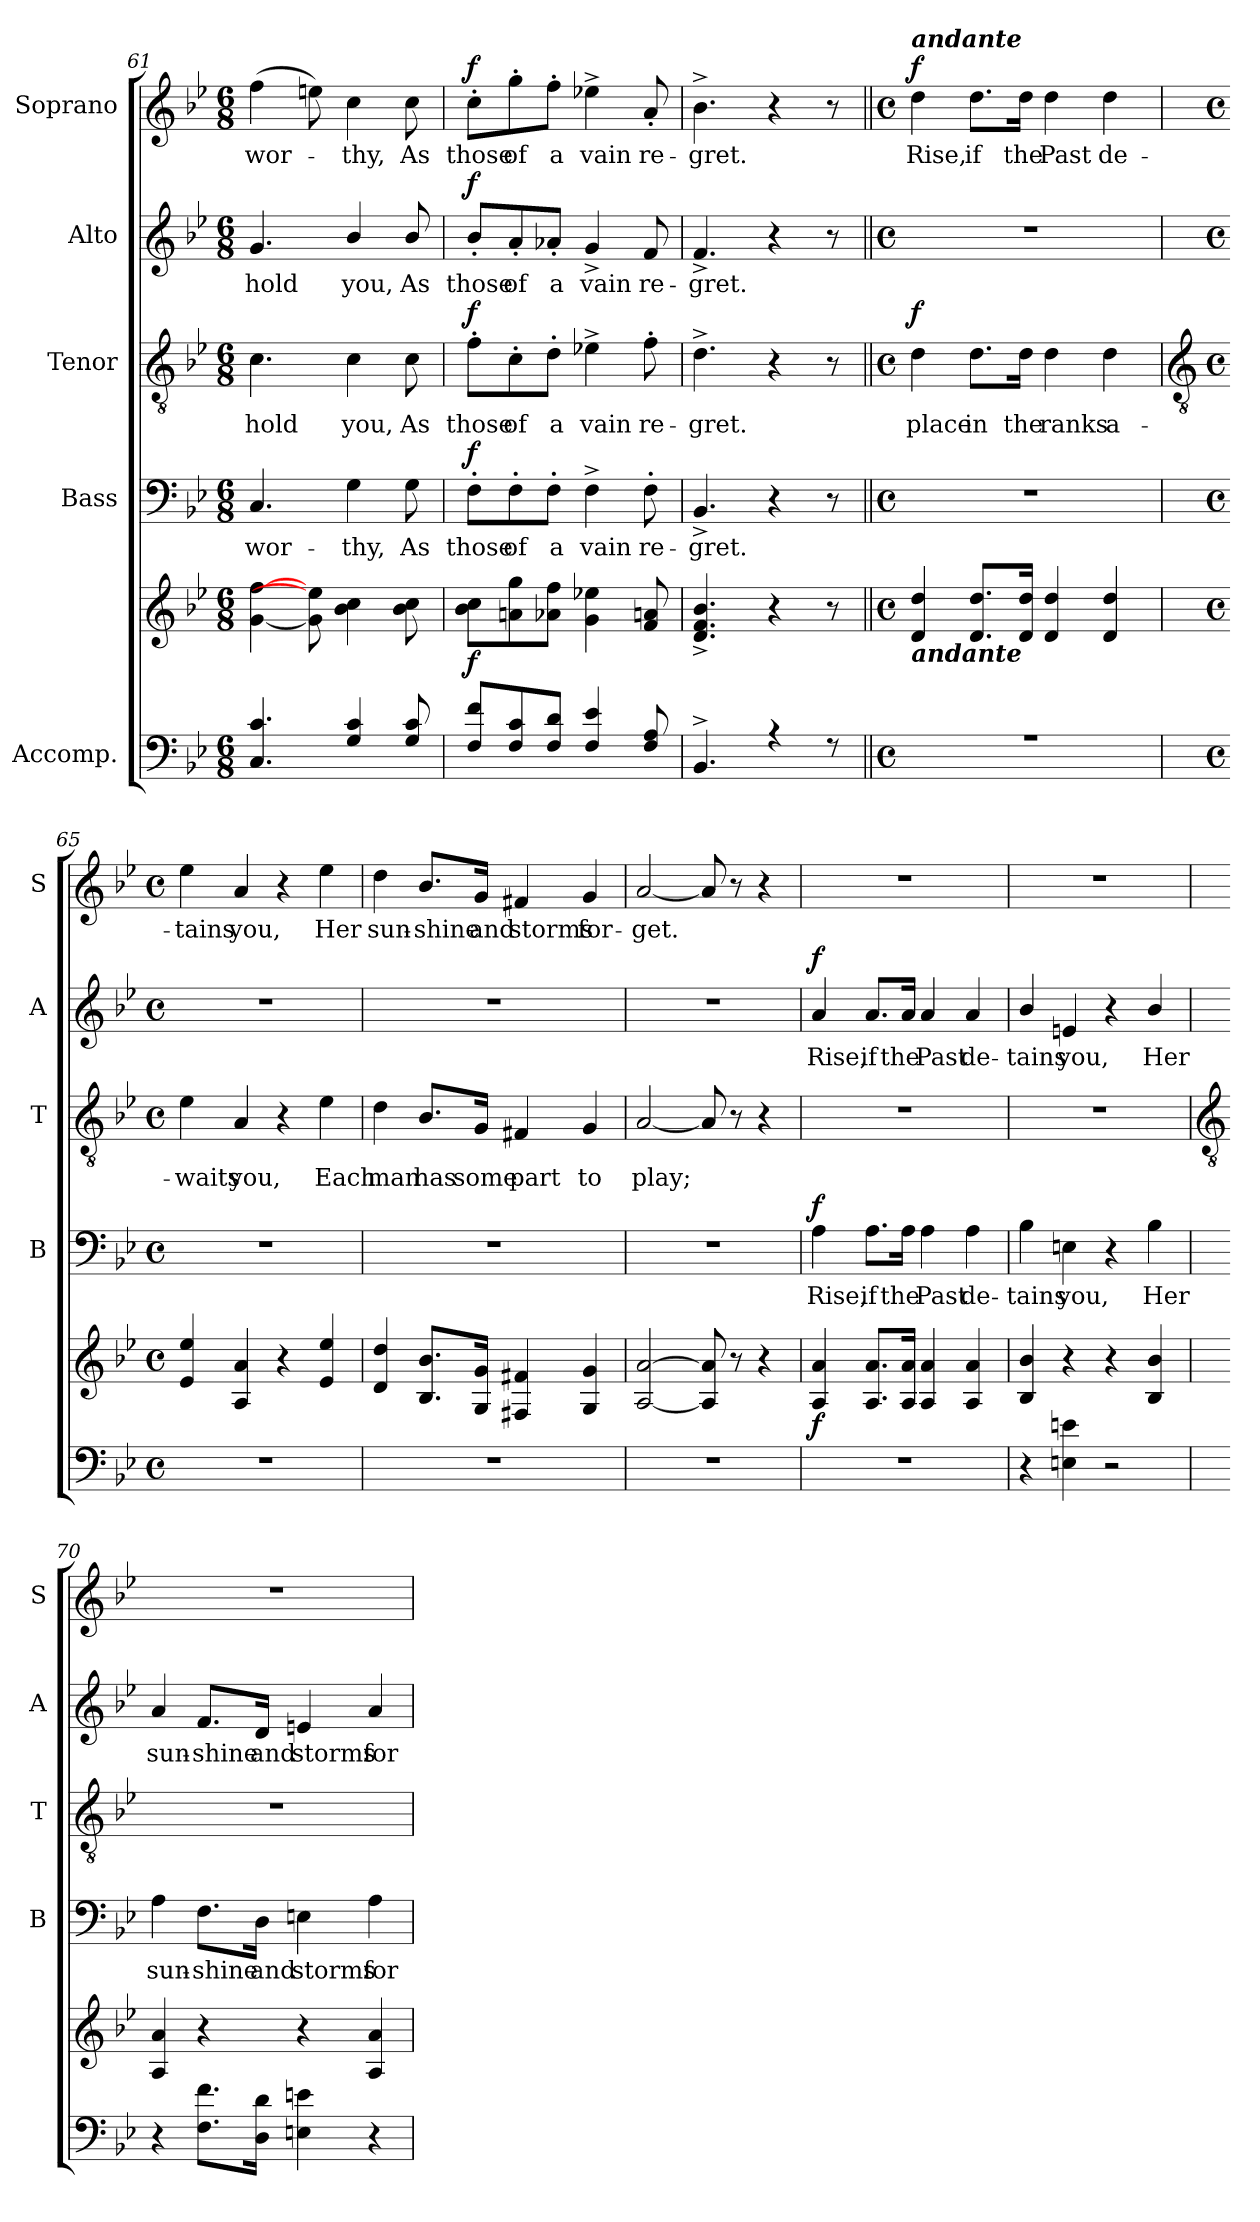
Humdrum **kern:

**kern	**kern	**dynam	**kern	**text	**dynam	**kern	**text	**dynam	**kern	**text	**dynam	**kern	**text	**dynam
*part5	*part5	*part5	*part4	*part4	*part4	*part3	*part3	*part3	*part2	*part2	*part2	*part1	*part1	*part1
*staff6	*staff5	*staff5/6	*staff4	*staff4	*staff4	*staff3	*staff3	*staff3	*staff2	*staff2	*staff2	*staff1	*staff1	*staff1
*I"Accomp.	*	*	*I"Bass	*	*	*I"Tenor	*	*	*I"Alto	*	*	*I"Soprano	*	*
*	*	*	*I'B	*	*	*I'T	*	*	*I'A	*	*	*I'S	*	*
*clefF4	*clefG2	*	*clefF4	*	*	*clefGv2	*	*	*clefG2	*	*	*clefG2	*	*
*k[b-e-]	*k[b-e-]	*	*k[b-e-]	*	*	*k[b-e-]	*	*	*k[b-e-]	*	*	*k[b-e-]	*	*
*B-:	*B-:	*	*B-:	*	*	*B-:	*	*	*B-:	*	*	*B-:	*	*
*M6/8	*M6/8	*	*M6/8	*	*	*M6/8	*	*	*M6/8	*	*	*M6/8	*	*
=61	=61	=61	=61	=61	=61	=61	=61	=61	=61	=61	=61	=61	=61	=61
*^	*	*	*	*	*	*	*	*	*	*	*	*	*	*
!	!LO:N:vis=1	!	!	!	!LO:LY:b	!	!	!LO:LY:b	!	!	!LO:LY:b	!	!	!LO:LY:b	!
4.C 4.c	2.ryy	[4g [4ff	.	4.C	-wor-	.	4.c	hold	.	4.g	hold	.	(>4ff	-wor-	.
.	.	8g] 8ee]	.	.	.	.	.	.	.	.	.	.	8een)	.	.
!	!	!	!	!	!LO:LY:b	!	!	!LO:LY:b	!	!	!LO:LY:b	!	!	!LO:LY:b	!
4G 4c	.	4b- 4cc	.	4G	-thy,	.	4c	you,	.	4b-/	you,	.	4cc	thy,	.
!	!	!	!	!	!LO:LY:b	!	!	!LO:LY:b	!	!	!LO:LY:b	!	!	!LO:LY:b	!
8G 8c	.	8b- 8cc	.	8G	As	.	8c	As	.	8b-/	As	.	8cc	As	.
=62	=62	=62	=62	=62	=62	=62	=62	=62	=62	=62	=62	=62	=62	=62	=62
!	!LO:N:vis=1	!	!LO:DY:b	!	!LO:LY:b	!LO:DY:b	!	!LO:LY:b	!LO:DY:b	!	!LO:LY:b	!LO:DY:b	!	!LO:LY:b	!LO:DY:b
8F 8fL	2.ryy	8b- 8ccL	f	8F'\L	those	f	8f'\L	those	f	8b-'/L	those	f	8cc'\L	those	f
!	!	!	!	!	!LO:LY:b	!	!	!LO:LY:b	!	!	!LO:LY:b	!	!	!LO:LY:b	!
8F 8c	.	8an 8gg	.	8F'\	of	.	8c'\	of	.	8a'/	of	.	8gg'\	of	.
!	!	!	!	!	!LO:LY:b	!	!	!LO:LY:b	!	!	!LO:LY:b	!	!	!LO:LY:b	!
8F 8dJ	.	8a-X 8ffJ	.	8F'\J	a	.	8d'\J	a	.	8a-X'/J	a	.	8ff'\J	a	.
!	!	!	!	!	!LO:LY:b	!	!	!LO:LY:b	!	!	!LO:LY:b	!	!	!LO:LY:b	!
4F 4e-	.	4g 4ee-X	.	4F^	vain	.	4e-X^	vain	.	4g^	vain	.	4ee-X^	vain	.
!	!	!	!	!	!LO:LY:b	!	!	!LO:LY:b	!	!	!LO:LY:b	!	!	!LO:LY:b	!
8F 8A	.	8f 8an	.	8F'	re-	.	8f'	re-	.	8f	re-	.	8a'	re-	.
=63	=63	=63	=63	=63	=63	=63	=63	=63	=63	=63	=63	=63	=63	=63	=63
!	!LO:N:vis=1	!	!	!	!LO:LY:b	!	!	!LO:LY:b	!	!	!LO:LY:b	!	!	!LO:LY:b	!
4.BB-^	2.ryy	4.d^ 4.f^ 4.b-^	.	4.BB-^	-gret.	.	4.d^	-gret.	.	4.f^	-gret.	.	4.b-^	-gret.	.
4r	.	4r	.	4r	.	.	4r	.	.	4r	.	.	4r	.	.
8r	.	8r	.	8r	.	.	8r	.	.	8r	.	.	8r	.	.
=64||	=64||	=64||	=64||	=64||	=64||	=64||	=64||	=64||	=64||	=64||	=64||	=64||	=64||	=64||	=64||
*M4/4	*	*M4/4	*	*M4/4	*	*	*M4/4	*	*	*M4/4	*	*	*M4/4	*	*
*met(c)	*	*met(c)	*	*met(c)	*	*	*met(c)	*	*	*met(c)	*	*	*met(c)	*	*
!	!	!	!	!	!	!	!	!	!	!	!	!	!LO:TX:a:Bi:t=andante	!	!
!	!	!LO:TX:b:Bi:t=andante	!	!	!	!	!	!	!	!	!	!	!	!	!
!	!	!	!	!	!	!	!	!LO:LY:b	!LO:DY:b	!	!	!	!	!LO:LY:b	!LO:DY:b
1r	1ryy	4d 4dd	.	1r	.	.	4d	place	f	1r	.	.	4dd	Rise,	f
!	!	!	!	!	!	!	!	!LO:LY:b	!	!	!	!	!	!LO:LY:b	!
.	.	8.d 8.ddL	.	.	.	.	8.d\L	in	.	.	.	.	8.dd\L	if	.
!	!	!	!	!	!	!	!	!LO:LY:b	!	!	!	!	!	!LO:LY:b	!
.	.	16d 16ddJ	.	.	.	.	16d\Jk	the	.	.	.	.	16dd\Jk	the	.
!	!	!	!	!	!	!	!	!LO:LY:b	!	!	!	!	!	!LO:LY:b	!
.	.	4d 4dd	.	.	.	.	4d	ranks	.	.	.	.	4dd	Past	.
!	!	!	!	!	!	!	!	!LO:LY:b	!	!	!	!	!	!LO:LY:b	!
.	.	4d 4dd	.	.	.	.	4d	a-	.	.	.	.	4dd	de-	.
*v	*v	*	*	*	*	*	*	*	*	*	*	*	*	*	*
!!LO:LB:g=z
=65	=65	=65	=65	=65	=65	=65	=65	=65	=65	=65	=65	=65	=65	=65
*	*	*	*	*	*	*clefGv2	*	*	*	*	*	*	*	*
*M4/4	*M4/4	*	*M4/4	*	*	*M4/4	*	*	*M4/4	*	*	*M4/4	*	*
*met(c)	*met(c)	*	*met(c)	*	*	*met(c)	*	*	*met(c)	*	*	*met(c)	*	*
!	!	!	!	!	!	!	!LO:LY:b	!	!	!	!	!	!LO:LY:b	!
1r	4e- 4ee-	.	1r	.	.	4e-	-waits	.	1r	.	.	4ee-	-tains	.
!	!	!	!	!	!	!	!LO:LY:b	!	!	!	!	!	!LO:LY:b	!
.	4A 4a	.	.	.	.	4A	you,	.	.	.	.	4a	you,	.
.	4r	.	.	.	.	4r	.	.	.	.	.	4r	.	.
!	!	!	!	!	!	!	!LO:LY:b	!	!	!	!	!	!LO:LY:b	!
.	4e- 4ee-	.	.	.	.	4e-	Each	.	.	.	.	4ee-	Her	.
=66	=66	=66	=66	=66	=66	=66	=66	=66	=66	=66	=66	=66	=66	=66
!	!	!	!	!	!	!	!LO:LY:b	!	!	!	!	!	!LO:LY:b	!
1r	4d 4dd	.	1r	.	.	4d	man	.	1r	.	.	4dd	sun-	.
!	!	!	!	!	!	!	!LO:LY:b	!	!	!	!	!	!LO:LY:b	!
.	8.B-/ 8.b-/L	.	.	.	.	8.B-/L	has	.	.	.	.	8.b-/L	-shine	.
!	!	!	!	!	!	!	!LO:LY:b	!	!	!	!	!	!LO:LY:b	!
.	16G 16gJ	.	.	.	.	16G/Jk	some	.	.	.	.	16g/Jk	and	.
!	!	!	!	!	!	!	!LO:LY:b	!	!	!	!	!	!LO:LY:b	!
.	4F#X 4f#X	.	.	.	.	4F#X	part	.	.	.	.	4f#X	storms	.
!	!	!	!	!	!	!	!LO:LY:b	!	!	!	!	!	!LO:LY:b	!
.	4G 4g	.	.	.	.	4G	to	.	.	.	.	4g	for-	.
=67	=67	=67	=67	=67	=67	=67	=67	=67	=67	=67	=67	=67	=67	=67
!	!	!	!	!	!	!	!LO:LY:b	!	!	!	!	!	!LO:LY:b	!
1r	[2A [2a	.	1r	.	.	[2A	play;	.	1r	.	.	[2a	-get.	.
.	8A] 8a]	.	.	.	.	8A]	.	.	.	.	.	8a]	.	.
.	8r	.	.	.	.	8r	.	.	.	.	.	8r	.	.
.	4r	.	.	.	.	4r	.	.	.	.	.	4r	.	.
=68	=68	=68	=68	=68	=68	=68	=68	=68	=68	=68	=68	=68	=68	=68
!	!	!LO:DY:b	!	!LO:LY:b	!LO:DY:b	!	!	!	!	!LO:LY:b	!LO:DY:b	!	!	!
1r	4A 4a	f	4A	Rise,	f	1r	.	.	4a	Rise,	f	1r	.	.
!	!	!	!	!LO:LY:b	!	!	!	!	!	!LO:LY:b	!	!	!	!
.	8.A 8.aL	.	8.A\L	if	.	.	.	.	8.a/L	if	.	.	.	.
!	!	!	!	!LO:LY:b	!	!	!	!	!	!LO:LY:b	!	!	!	!
.	16A 16aJ	.	16A\Jk	the	.	.	.	.	16a/Jk	the	.	.	.	.
!	!	!	!	!LO:LY:b	!	!	!	!	!	!LO:LY:b	!	!	!	!
.	4A 4a	.	4A	Past	.	.	.	.	4a	Past	.	.	.	.
!	!	!	!	!LO:LY:b	!	!	!	!	!	!LO:LY:b	!	!	!	!
.	4A 4a	.	4A	de-	.	.	.	.	4a	de-	.	.	.	.
=69	=69	=69	=69	=69	=69	=69	=69	=69	=69	=69	=69	=69	=69	=69
!	!	!	!	!LO:LY:b	!	!	!	!	!	!LO:LY:b	!	!	!	!
4r	4B-/ 4b-/	.	4B-\	-tains	.	1r	.	.	4b-/	-tains	.	1r	.	.
!	!	!	!	!LO:LY:b	!	!	!	!	!	!LO:LY:b	!	!	!	!
4En\ 4en\	4r	.	4En	you,	.	.	.	.	4en	you,	.	.	.	.
2r	4r	.	4r	.	.	.	.	.	4r	.	.	.	.	.
!	!	!	!	!LO:LY:b	!	!	!	!	!	!LO:LY:b	!	!	!	!
.	4B-/ 4b-/	.	4B-\	Her	.	.	.	.	4b-/	Her	.	.	.	.
!!LO:LB:g=z
=70	=70	=70	=70	=70	=70	=70	=70	=70	=70	=70	=70	=70	=70	=70
*	*	*	*	*	*	*clefGv2	*	*	*	*	*	*	*	*
!	!	!	!	!LO:LY:b	!	!	!	!	!	!LO:LY:b	!	!	!	!
4r	4A 4a	.	4A	sun-	.	1r	.	.	4a	sun-	.	1r	.	.
!	!	!	!	!LO:LY:b	!	!	!	!	!	!LO:LY:b	!	!	!	!
8.F\ 8.f\L	4r	.	8.F\L	-shine	.	.	.	.	8.f/L	-shine	.	.	.	.
!	!	!	!	!LO:LY:b	!	!	!	!	!	!LO:LY:b	!	!	!	!
16D\ 16d\J	.	.	16D\Jk	and	.	.	.	.	16d/Jk	and	.	.	.	.
!	!	!	!	!LO:LY:b	!	!	!	!	!	!LO:LY:b	!	!	!	!
4En\ 4en\	4r	.	4En	storms	.	.	.	.	4en	storms	.	.	.	.
!	!	!	!	!LO:LY:b	!	!	!	!	!	!LO:LY:b	!	!	!	!
4r	4A 4a	.	4A	for-	.	.	.	.	4a	for-	.	.	.	.
=	=	=	=	=	=	=	=	=	=	=	=	=	=	=
*-	*-	*-	*-	*-	*-	*-	*-	*-	*-	*-	*-	*-	*-	*-
